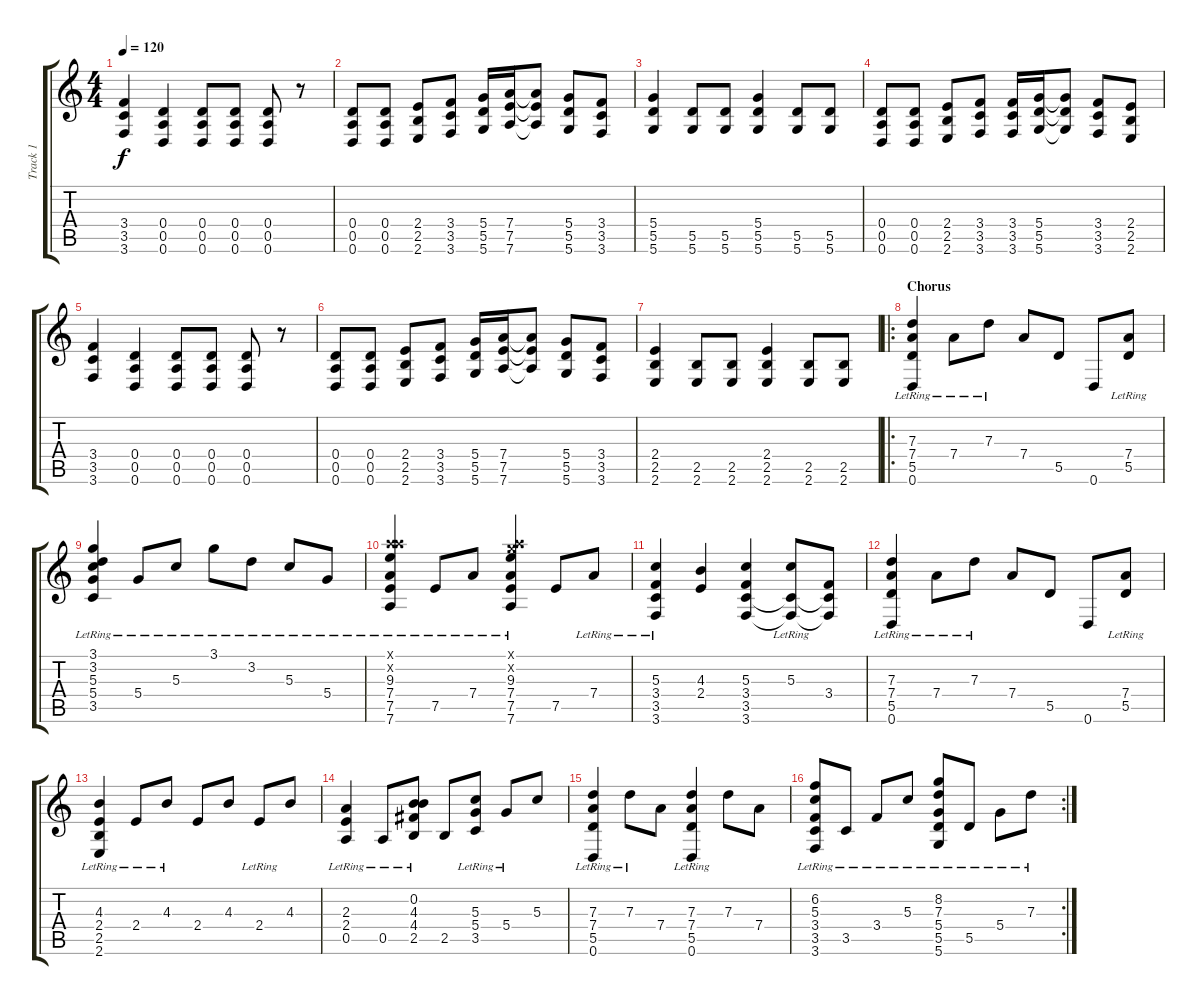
\track ("Track 1" "Track 1") {instrument electricguitarjazz}
\staff {score tabs}
\tuning (E4 B3 G3 D3 A2 D2) {hide}
\ts (4 4)
\tempo 120
\clef g2
\ks c
(3.4 3.5 3.6).4{dy f} (0.4 0.5 0.6).4 (0.4 0.5 0.6).8 (0.4 0.5 0.6).8 (0.4 0.5 0.6).8 r.8 |
(0.4 0.5 0.6).8 (0.4 0.5 0.6).8 (2.4 2.5 2.6).8 (3.4 3.5 3.6).8 (5.4 5.5 5.6).16 (7.4 7.5 7.6).16 (7.4{t} 7.5{t} 7.6{t}).8 (5.4 5.5 5.6).8 (3.4 3.5 3.6).8 |
(5.4 5.5 5.6).4 (5.5 5.6).8 (5.5 5.6).8 (5.4 5.5 5.6).4 (5.5 5.6).8 (5.5 5.6).8 |
(0.4 0.5 0.6).8 (0.4 0.5 0.6).8 (2.4 2.5 2.6).8 (3.4 3.5 3.6).8 (3.4 3.5 3.6).16 (5.4 5.5 5.6).16 (5.4{t} 5.5{t} 5.6{t}).8 (3.4 3.5 3.6).8 (2.4 2.5 2.6).8 |
(3.4 3.5 3.6).4 (0.4 0.5 0.6).4 (0.4 0.5 0.6).8 (0.4 0.5 0.6).8 (0.4 0.5 0.6).8 r.8 |
(0.4 0.5 0.6).8 (0.4 0.5 0.6).8 (2.4 2.5 2.6).8 (3.4 3.5 3.6).8 (5.4 5.5 5.6).16 (7.4 7.5 7.6).16 (7.4{t} 7.5{t} 7.6{t}).8 (5.4 5.5 5.6).8 (3.4 3.5 3.6).8 |
(2.4 2.5 2.6).4 (2.5 2.6).8 (2.5 2.6).8 (2.4 2.5 2.6).4 (2.5 2.6).8 (2.5 2.6).8 |
\ro
\section ("" "Chorus")
(7.3{lr} 7.4{lr} 5.5{lr} 0.6{lr}).4{instrument overdrivenguitar} 7.4{lr}.8 7.3{lr}.8 7.4.8 5.5.8 0.6.8 (7.4{lr} 5.5).8 |
(3.1{lr} 3.2{lr} 5.3{lr} 5.4{lr} 3.5{lr}).4 5.4{lr}.8 5.3{lr}.8 3.1{lr}.8 3.2{lr}.8 5.3{lr}.8 5.4{lr}.8 |
(5.1{x} 10.2{x} 9.3{lr} 7.4{lr} 7.5{lr} 7.6{lr}).4 7.5{lr}.8 7.4{lr}.8 (3.1{x} 10.2{x} 9.3{lr} 7.4{lr} 7.5{lr} 7.6{lr}).4 7.5.8 7.4{lr}.8 |
(5.3 3.4{lr} 3.5 3.6).4 (4.3 2.4).4 (5.3 3.4 3.5 3.6).4 (5.3{lr} 3.5{t} 3.6{t}).8 (3.4 3.5{t} 3.6{t}).8 |
(7.3{lr} 7.4{lr} 5.5{lr} 0.6{lr}).4{instrument overdrivenguitar} 7.4{lr}.8 7.3{lr}.8 7.4.8 5.5.8 0.6.8 (7.4{lr} 5.5).8 |
(4.3{lr} 2.4{lr} 2.5{lr} 2.6{lr}).4 2.4{lr}.8 4.3{lr}.8 2.4.8 4.3.8 2.4{lr}.8 4.3.8 |
(2.3{lr} 2.4{lr} 0.5{lr}).4 0.5{lr}.8 (0.2{lr} 4.3{lr} 4.4 2.5{lr}).8 2.5.8 (5.3{lr} 5.4{lr} 3.5{lr}).8 5.4{lr}.8 5.3.8 |
(7.3 7.4 5.5{lr} 0.6).4 7.3{lr}.8 7.4.8 (7.3{lr} 7.4{lr} 5.5 0.6).4 7.3.8 7.4.8 |
\rc 2
(6.2{lr} 5.3{lr} 3.4{lr} 3.5{lr} 3.6).8 3.5{lr}.8 3.4{lr}.8 5.3{lr}.8 (8.2{lr} 7.3{lr} 5.4{lr} 5.5 5.6).8 5.5{lr}.8 5.4{lr}.8 7.3{lr}.8
